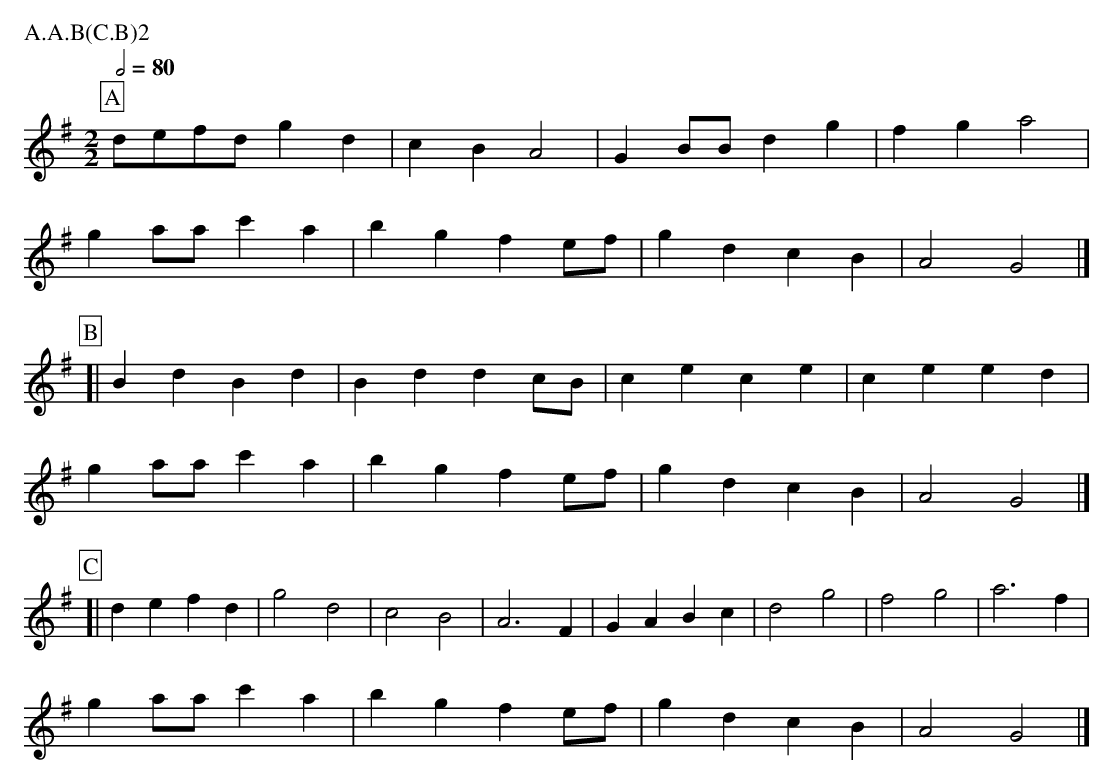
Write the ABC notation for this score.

X:1
T:Molly Oxford Fieldtown
M:2/2
L:1/8
P:A.A.B(C.B)2
K:Gmaj
Q:1/2=80
P:A
defd g2d2|c2B2 A4 |G2 BB d2g2|f2g2 a4 |
g2 aa c'2 a2|b2g2 f2 ef|g2d2 c2B2|A4 G4 |]
P:B
[|B2d2 B2d2|B2d2 d2cB |c2e2 c2e2|c2e2 e2d2|
g2 aa c'2a2|b2g2 f2 ef|g2d2 c2B2|A4 G4 |]
P:C
[|d2e2 f2d2|g4 d4 |c4 B4 |A6 F2 |\
G2A2 B2c2|d4 g4 |f4 g4 |a6 f2 |
g2 aa c'2a2|b2g2 f2 ef|g2d2 c2B2|A4 G4 |]
